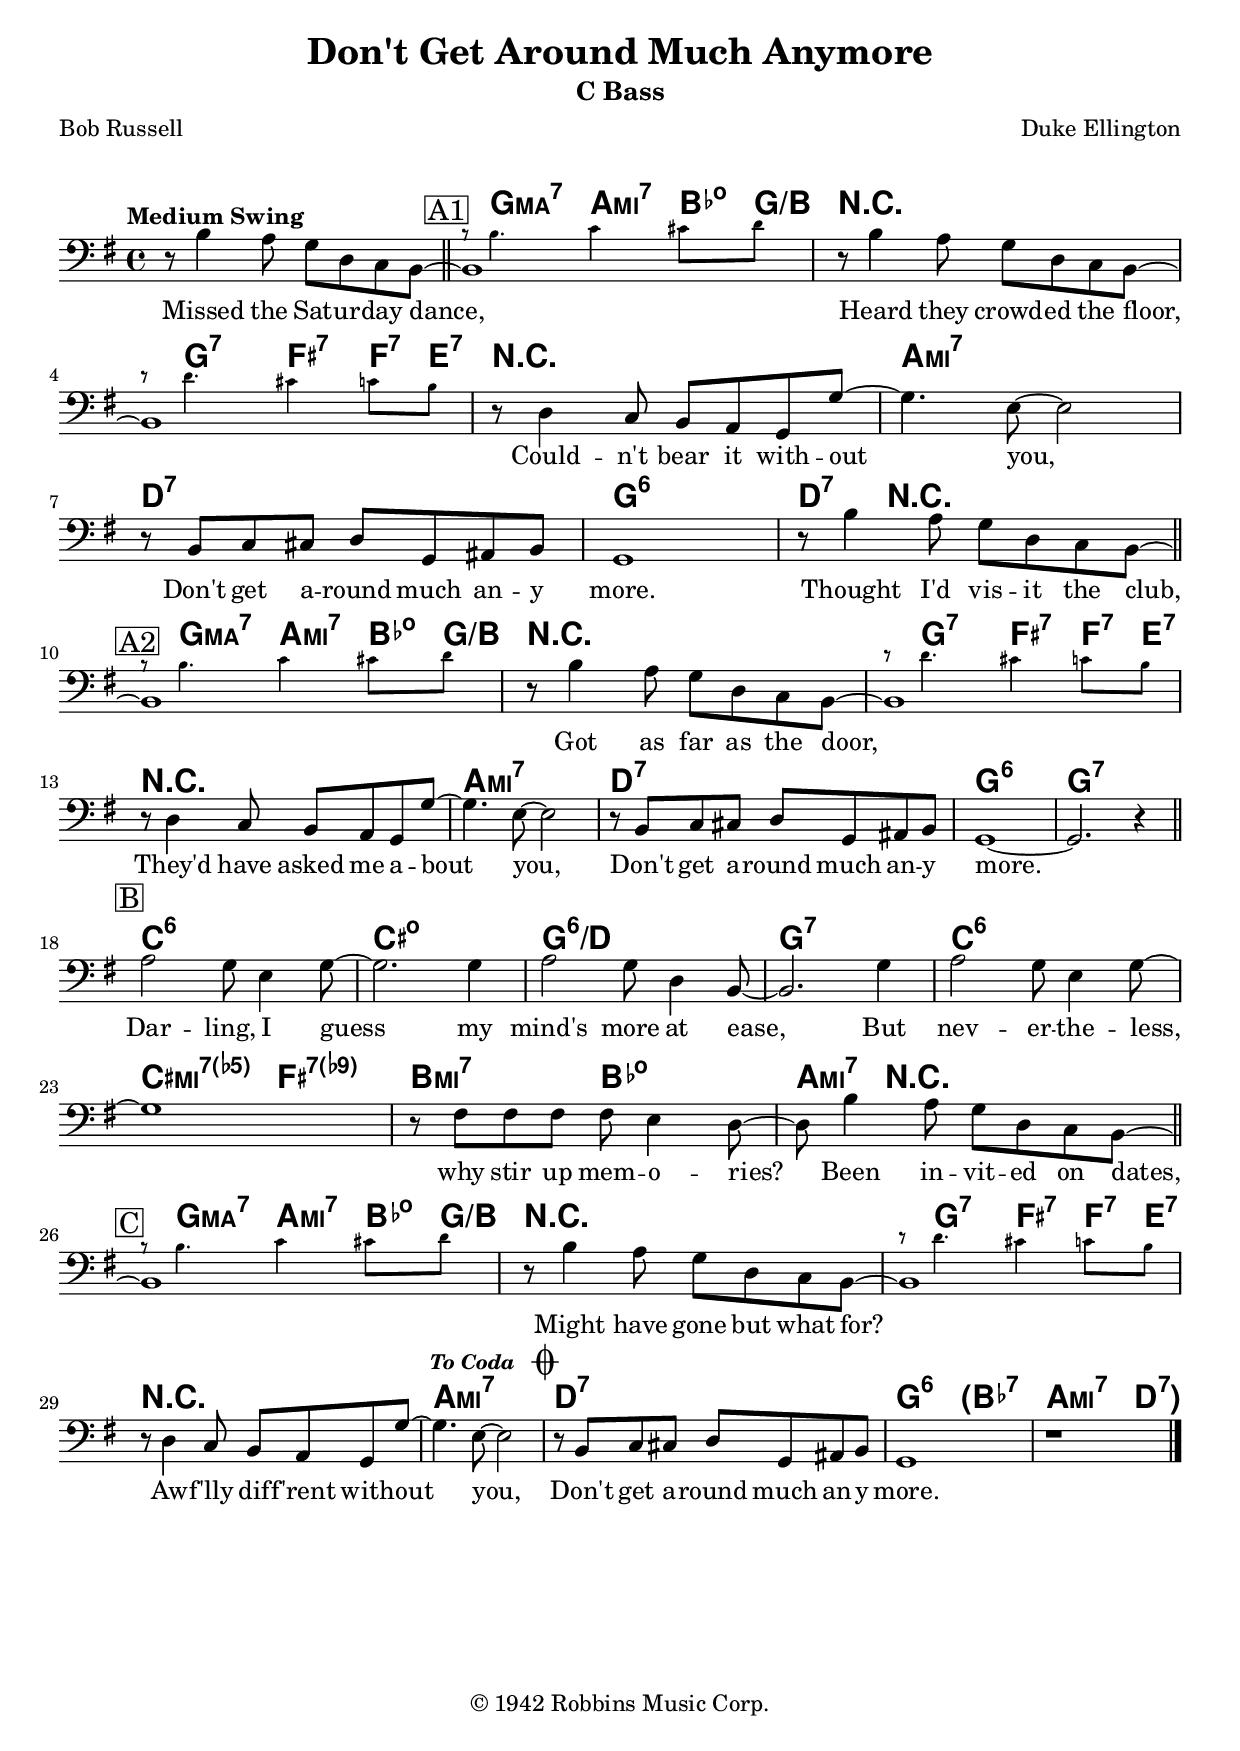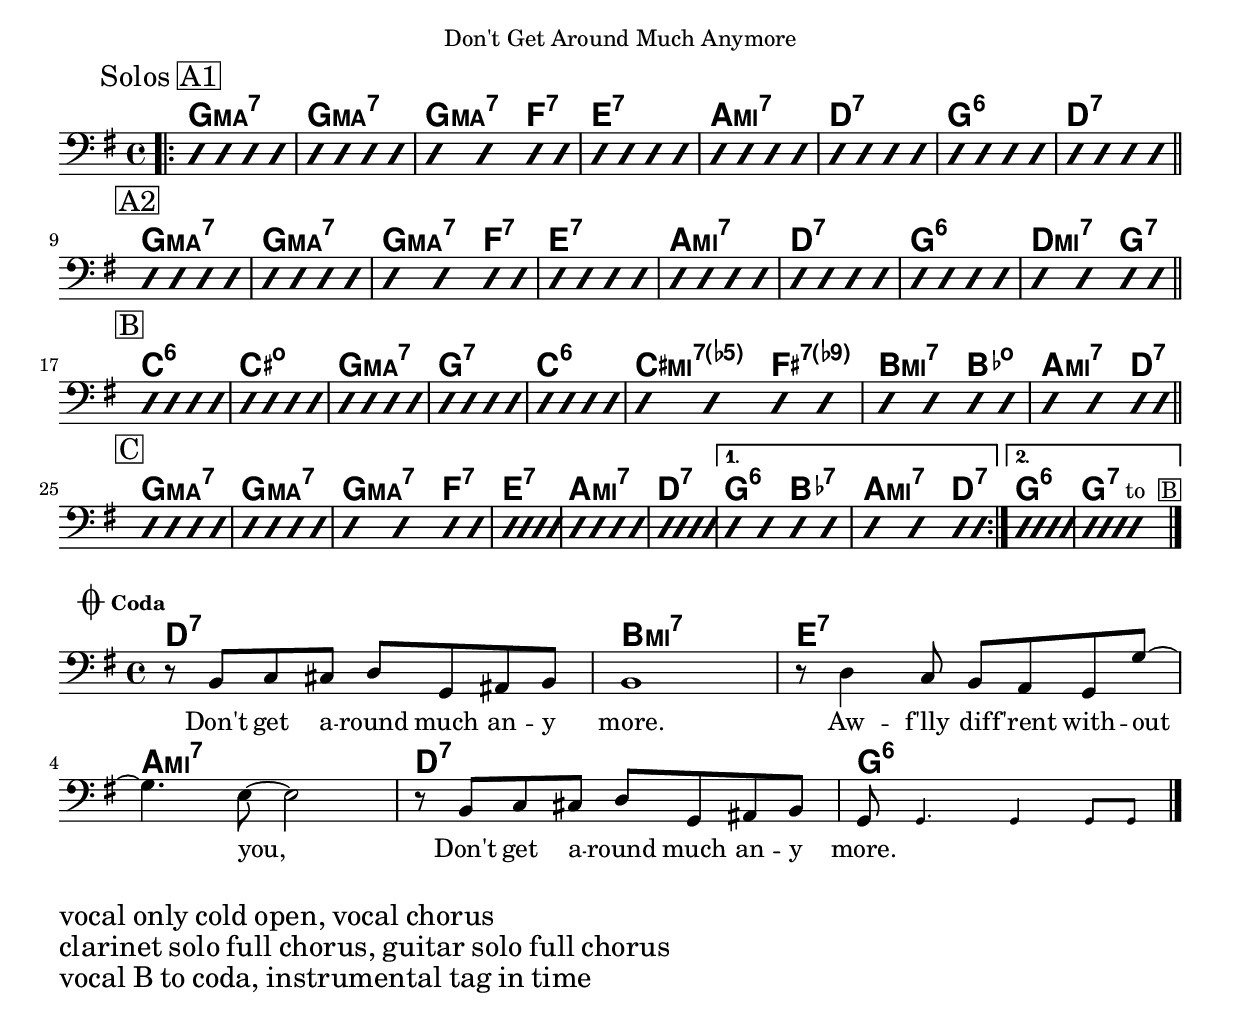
\version "2.24.0"

instrument = "C Bass"
whatKey = g,
whatClef = "bass"

%% -*- Mode: LilyPond -*-

\include "lead-sheets.ily"

\header {
  title = "Don't Get Around Much Anymore"
  subtitle = \instrument
  poet = "Bob Russell"
  composer = "Duke Ellington"
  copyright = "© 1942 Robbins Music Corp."
}

refrainLyrics = \lyricmode {
  Missed the Sat -- ur -- day dance,
  Heard they crowd -- ed the floor,
  Could -- n't bear it with -- out you,
  Don't get a -- round much an -- y more.
  Thought I'd vis -- it the club,
  Got as far as the door,
  They'd have asked me a -- bout you,
  Don't get a -- round much an -- y more.
  Dar -- ling, I guess my mind's more at ease,
  But nev -- er -- the -- less, why stir up mem -- o -- ries?
  Been in -- vit -- ed on dates,
  Might have gone but what for?
  Aw -- f'lly dif -- f'rent with -- out you,
  Don't get a -- round much an -- y more.
}

refrainChords = \chordmode {
  s1

  s8 c4.:maj7 d4:m7 ef8:dim7 c8/e
  
  r1

  s8 c4.:7 b4:7 bf8:7 a8:7

  r1
  
  d1:m7 g1:7 c1:6 g4:7 r2.

  s8 c4.:maj7 d4:m7 ef8:dim7 c8/e
  
  r1

  s8 c4.:7 b4:7 bf8:7 a8:7

  r1
  
  d1:m7 g1:7 c1:6 c1:7

  f1:6 fs1:dim7 c1:6/g c1:7
  f1:6 fs2:m7.5- b2:7.9- e2:m7 ef2:dim7 d4:m7 r2.

  s8 c4.:maj7 d4:m7 ef8:dim7 c8/e
  
  r1

  s8 c4.:7 b4:7 bf8:7 a8:7

  r1
  
  d1:m7 g1:7 c2:6
  
  \chordOpenParen{ ef2:7 }
  d2:m7
  \chordCloseParen{ g2:7 }
}

refrainKey = c

refrainMelody = \relative c' {
  \time 4/4
  \key \refrainKey \major
  \clef \whatClef

  \tempo "Medium Swing"
  r8 e4 d8 c8 g8 f8 e8~ |
  \bar "||"
  \mark \markup{ \box A1 }
  <<
    \new Voice
    { \voiceTwo
      \magnifyMusic 0.63 {
	e'8\rest e4. f4 fs8 g8 }
    }
    { \voiceOne
      e,1 
    }
  >>
  \oneVoice
  |
  r8 e'4 d8 c g f e~ |
  <<
    \new Voice
    { \voiceTwo
      \magnifyMusic 0.63 {
	g'8\rest g4. fs4 f8 e8 }
    }
    { \voiceOne
      e,1
    }
  >>
  \oneVoice
  |
  r8 g4 f8 e d c c'~ |
  c4. a8~ a2 |
  r8 e8 f fs g c, ds e | c1 |
  r8 e'4 d8 c g f e~ |
  \bar "||"
  \break
  \mark \markup{ \box A2 }
  <<
    \new Voice
    { \voiceTwo
      \magnifyMusic 0.63 {
	e'8\rest e4. f4 fs8 g8 }
    }
    { \voiceOne
      e,1 
    }
  >>
  \oneVoice
  |
  r8 e'4 d8 c g f e~ |
  <<
    \new Voice
    { \voiceTwo
      \magnifyMusic 0.63 {
	g'8\rest g4. fs4 f8 e8 }
    }
    { \voiceOne
      e,1
    }
  >>
  \oneVoice
  |
  r8 g4 f8 e d c c'~ | 
  c4. a8~ a2 |
  r8 e8 f fs g c, ds e | c1~ | c2. r4

  \bar "||"
  \break
  \mark \markup{ \box B }

  d'2 c8 a4 c8~ | c2. c4 | d2 c8 g4 e8~ | e2. c'4 |
  d2 c8 a4 c8~ | c1 | r8 b8 b b b a4 g8~ | g8 e'4 d8 c g f e~

  \bar "||"
  \break
  \mark \markup{ \box C }

  <<
    \new Voice
    { \voiceTwo
      \magnifyMusic 0.63 {
	e'8\rest e4. f4 fs8 g8 }
    }
    { \voiceOne
      e,1 
    }
  >>
  \oneVoice
  |
  r8 e'4 d8 c g f e~ |
  <<
    \new Voice
    { \voiceTwo
      \magnifyMusic 0.63 {
	g'8\rest g4. fs4 f8 e8 }
    }
    { \voiceOne
      e,1
    }
  >>
  \oneVoice
  |

  r8 g4 f8 e d c c'~ |
  c4. a8~ a2 |
  \textToCoda
  r8 e8 f fs g c, ds e |
  c1 |
  r1 |
  \bar "|."
  \pageBreak
}

codaLyrics = \lyricmode {
  Don't get a -- round much an -- y more.
  Aw -- f'lly dif -- f'rent with -- out you,
  Don't get a -- round much an -- y more.
}

codaChords = \chordmode {
  g1:7 e1:m7 a1:7 d1:m7 g1:7 c1:6
}

codaKey = c

codaMelody = \relative c' {
  \time 4/4
  \key \codaKey \major
  \clef \whatClef

  \textCoda
  r8 e,8 f fs g c, ds e |
  e1 |
  r8 g4 f8 e d c c'~ |
  c4. a8~ a2 |
  r8 e8 f fs g c, ds e |
  c8
  \magnifyMusic 0.63 {
    c4. c4 c8 c8 | }
  \bar "|."
}

soloChords = \chordmode {
  c1:maj7 c1:maj7 c2:maj7 bf2:7 a1:7
  d1:m7 g1:7 c1:6 g1:7
  
  c1:maj7 c1:maj7 c2:maj7 bf2:7 a1:7
  d1:m7 g1:7 c1:6 g2:m7 c2:7
  
  f1:6 fs1:dim7 c1:maj7 c1:7
  f1:6 fs2:m7.5- b2:7.9- e2:m7 ef2:dim7 d2:m7 g2:7
  
  c1:maj7 c1:maj7 c2:maj7 bf2:7 a1:7
  d1:m7 g1:7
  c2:6 ef2:7 d2:m7 g2:7

  c1:6 c1:7
}

soloKey = c

soloMelody = \relative f' {
  \time 4/4
  \key \soloKey \major
  \clef \whatClef

  \mark \markup{ "Solos" \box "A1" }

  \bar ".|:"
  
  \repeat volta 2 {
  \rsq \rsq \rsq \rsq | \rsq \rsq \rsq \rsq | \rsq \rsq \rsq \rsq | \rsq \rsq \rsq \rsq | 
  %% \break
  \rsq \rsq \rsq \rsq | \rsq \rsq \rsq \rsq | \rsq \rsq \rsq \rsq | \rsq \rsq \rsq \rsq |
  \bar "||"
  \break
  \mark \markup{ \box "A2" }
  \rsq \rsq \rsq \rsq | \rsq \rsq \rsq \rsq | \rsq \rsq \rsq \rsq | \rsq \rsq \rsq \rsq | 
  %% \break
  \rsq \rsq \rsq \rsq | \rsq \rsq \rsq \rsq | \rsq \rsq \rsq \rsq | \rsq \rsq \rsq \rsq | 
  \bar "||"
  \break
  \mark \markup{ \box "B" }
  \rsq \rsq \rsq \rsq | \rsq \rsq \rsq \rsq | \rsq \rsq \rsq \rsq | \rsq \rsq \rsq \rsq | 
  %% \break
  \rsq \rsq \rsq \rsq | \rsq \rsq \rsq \rsq | \rsq \rsq \rsq \rsq | \rsq \rsq \rsq \rsq | 
  \bar "||"
  \break
  \mark \markup{ \box "C" }
  \rsq \rsq \rsq \rsq | \rsq \rsq \rsq \rsq | \rsq \rsq \rsq \rsq | \rsq \rsq \rsq \rsq | 
  %% \break
  \rsq \rsq \rsq \rsq | \rsq \rsq \rsq \rsq | }
  \alternative {
  { \volta 1 \rsq \rsq \rsq \rsq | \rsq \rsq \rsq \rsq | }
  { \volta 2 \rsq \rsq \rsq \rsq | \rsq \rsq \rsq \rsq^\markup{ "to " \box "B" } | }
  }

  \bar "|."
}

\include "paper.ily"

\markup {
  % Leave a gap after the header
  \vspace #1
}


\include "refrain.ily"
%% -*- Mode: LilyPond -*-

\score {
  <<
    { \context ChordNames 
      {
      \override ChordName.font-size = #+3
      \override ChordName.font-series = #'bold
      \set chordChanges = ##f
     \transpose \soloKey \whatKey {
       \soloChords
	}
      }
      }
    \new Staff {
      \context Voice = "voiceMelody" { 
	\noDoubleAccidentalMusic \transpose \soloKey \whatKey {
	  \soloMelody
	  }
	}
    }
  >>
  \layout { ragged-bottom = ##t ragged-right = ##f }
}

\include "coda.ily"

performanceNotes =
\markup {
  \column {
    \line { \huge { vocal only cold open, vocal chorus } }
    \line { \huge { clarinet solo full chorus, guitar solo full chorus } }
    \line { \huge { vocal B to coda, instrumental tag in time } }
  }
}

\include "notes.ily"

